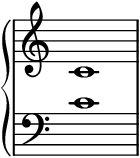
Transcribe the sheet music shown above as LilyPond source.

\version "2.16.2" % absolutely necessary!

% use this to crop output page size to match the snippet
#(ly:set-option 'preview #t)

%%%%%%%%%%%%%%%%%%%%%%%%%%
% here goes the snippet: %
%%%%%%%%%%%%%%%%%%%%%%%%%%
\new PianoStaff 
<<
  \new Staff \relative c' {
    \override Staff.TimeSignature #'stencil = ##f 
    \clef treble <c>1
  }
  \new Staff \relative c {
    \override Staff.TimeSignature #'stencil = ##f 
    \clef bass <c'>1 
  }
>>
